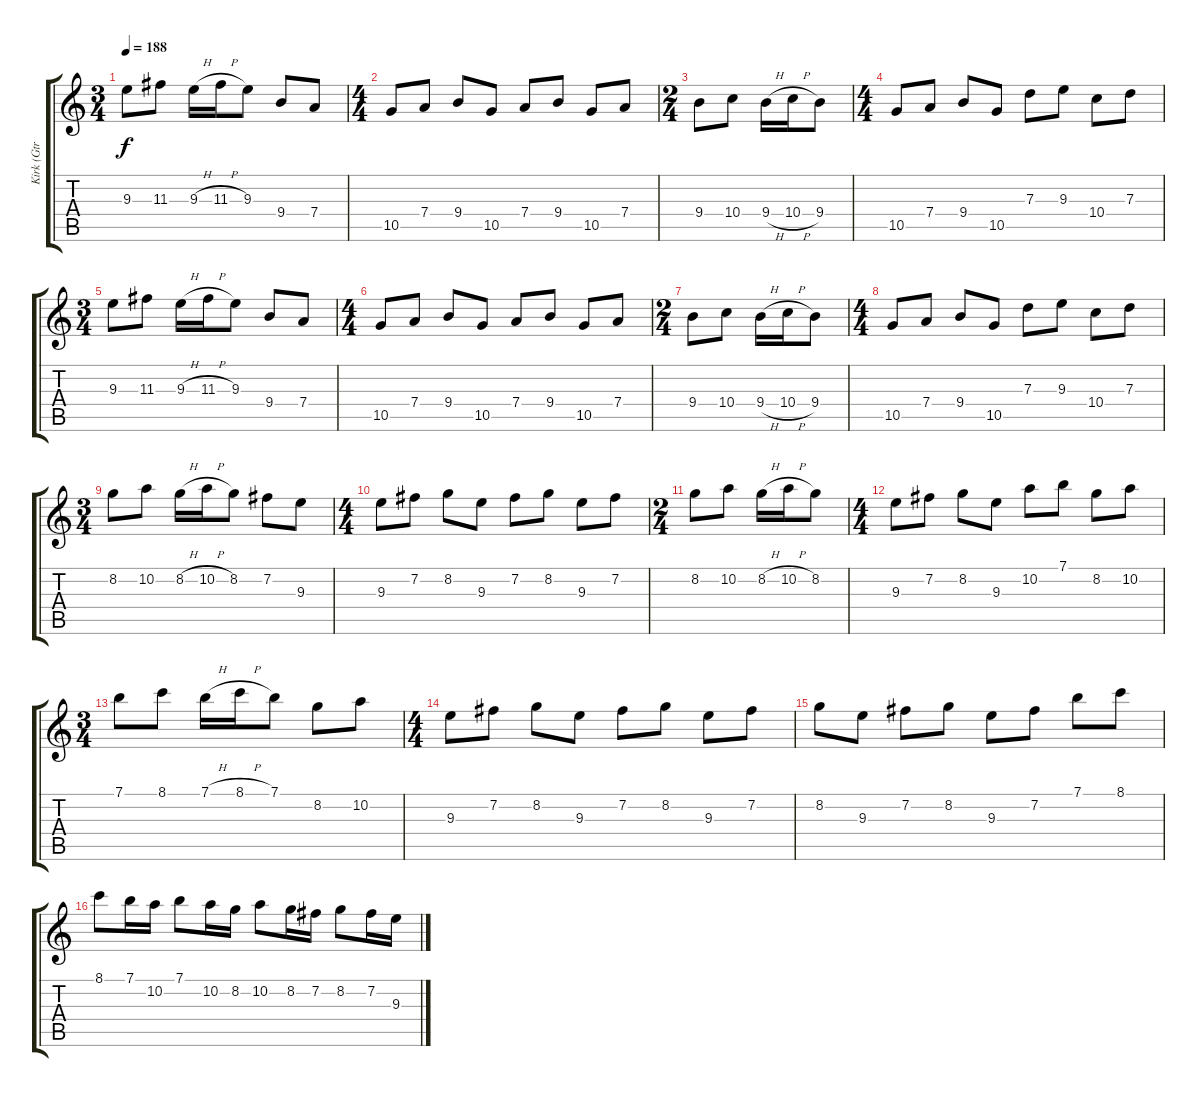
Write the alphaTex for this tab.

\track ("Kirk (Gtr 3)" "Kirk (Gtr ") {instrument distortionguitar}
\staff {score tabs}
\tuning (E4 B3 G3 D3 A2 E2) {hide}
\ts (3 4)
\tempo 188
\clef g2
\ks c
9.3.8{dy f} 11.3.8 9.3{h}.16 11.3{h}.16 9.3.8 9.4.8 7.4.8 |
\ts (4 4)
10.5.8 7.4.8 9.4.8 10.5.8 7.4.8 9.4.8 10.5.8 7.4.8 |
\ts (2 4)
9.4.8 10.4.8 9.4{h}.16 10.4{h}.16 9.4.8 |
\ts (4 4)
10.5.8 7.4.8 9.4.8 10.5.8 7.3.8 9.3.8 10.4.8 7.3.8 |
\ts (3 4)
9.3.8 11.3.8 9.3{h}.16 11.3{h}.16 9.3.8 9.4.8 7.4.8 |
\ts (4 4)
10.5.8 7.4.8 9.4.8 10.5.8 7.4.8 9.4.8 10.5.8 7.4.8 |
\ts (2 4)
9.4.8 10.4.8 9.4{h}.16 10.4{h}.16 9.4.8 |
\ts (4 4)
10.5.8 7.4.8 9.4.8 10.5.8 7.3.8 9.3.8 10.4.8 7.3.8 |
\ts (3 4)
8.2.8 10.2.8 8.2{h}.16 10.2{h}.16 8.2.8 7.2.8 9.3.8 |
\ts (4 4)
9.3.8 7.2.8 8.2.8 9.3.8 7.2.8 8.2.8 9.3.8 7.2.8 |
\ts (2 4)
8.2.8 10.2.8 8.2{h}.16 10.2{h}.16 8.2.8 |
\ts (4 4)
9.3.8 7.2.8 8.2.8 9.3.8 10.2.8 7.1.8 8.2.8 10.2.8 |
\ts (3 4)
7.1.8 8.1.8 7.1{h}.16 8.1{h}.16 7.1.8 8.2.8 10.2.8 |
\ts (4 4)
9.3.8 7.2.8 8.2.8 9.3.8 7.2.8 8.2.8 9.3.8 7.2.8 |
8.2.8 9.3.8 7.2.8 8.2.8 9.3.8 7.2.8 7.1.8 8.1.8 |
8.1.8 7.1.16 10.2.16 7.1.8 10.2.16 8.2.16 10.2.8 8.2.16 7.2.16 8.2.8 7.2.16 9.3.16
